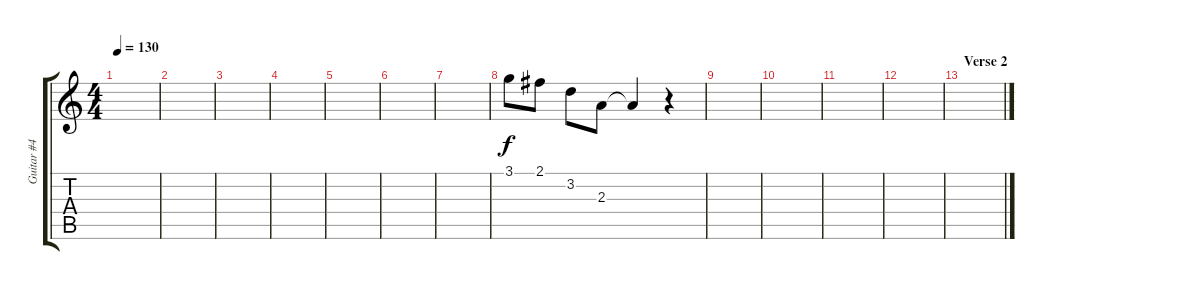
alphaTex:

\track ("Guitar #4 - Rhythm (Fills)" "Guitar #4 ") {instrument distortionguitar}
\staff {score tabs}
\tuning (E4 B3 G3 D3 A2 E2) {hide}
\ts (4 4)
\tempo 130
\clef g2
\ks c
|
|
|
|
|
|
|
3.1.8 2.1.8 3.2.8 2.3.8 2.3{t}.4 r.4 |
|
|
|
|
\section ("" "Verse 2")
